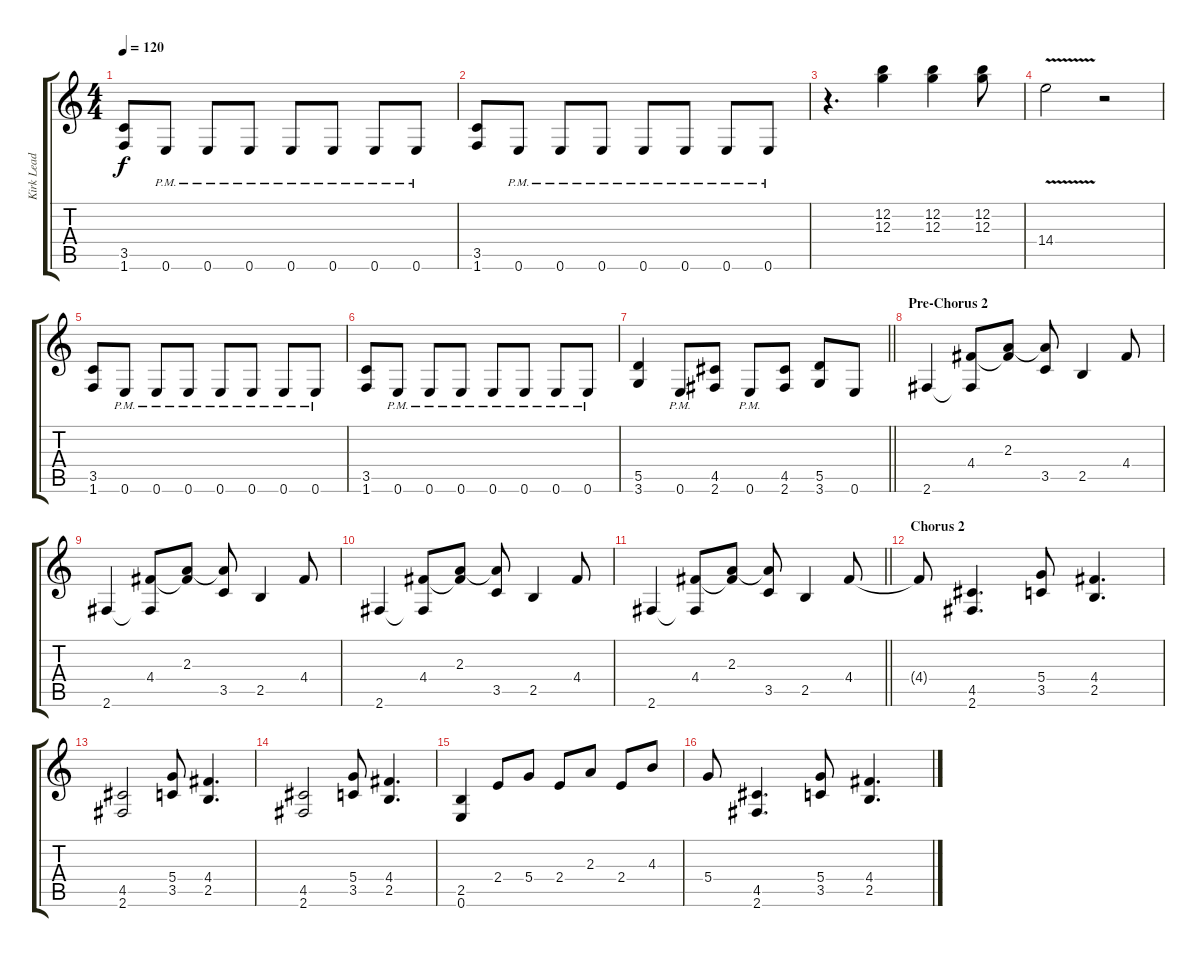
\track ("Kirk Lead 1" "Kirk Lead ") {instrument distortionguitar}
\staff {score tabs}
\tuning (E4 B3 G3 D3 A2 E2) {hide}
\ts (4 4)
\tempo 120
\clef g2
\ks c
(3.5 1.6).8{dy f} 0.6{pm}.8 0.6{pm}.8 0.6{pm}.8 0.6{pm}.8 0.6{pm}.8 0.6{pm}.8 0.6{pm}.8 |
(3.5 1.6).8 0.6{pm}.8 0.6{pm}.8 0.6{pm}.8 0.6{pm}.8 0.6{pm}.8 0.6{pm}.8 0.6{pm}.8 |
r.4{d} (12.2 12.3).4 (12.2 12.3).4 (12.2 12.3).8 |
14.4{v}.2 r.2 |
(3.5 1.6).8 0.6{pm}.8 0.6{pm}.8 0.6{pm}.8 0.6{pm}.8 0.6{pm}.8 0.6{pm}.8 0.6{pm}.8 |
(3.5 1.6).8 0.6{pm}.8 0.6{pm}.8 0.6{pm}.8 0.6{pm}.8 0.6{pm}.8 0.6{pm}.8 0.6{pm}.8 |
\barLineRight lightlight
(5.5 3.6).4 0.6{pm}.8 (4.5 2.6).8 0.6{pm}.8 (4.5 2.6).8 (5.5 3.6).8 0.6.8 |
\section ("" "Pre-Chorus 2")
2.6.4 (4.4 2.6{t}).8 (2.3 4.4{t}).8 (2.3{t} 3.5).8 2.5.4 4.4.8 |
2.6.4 (4.4 2.6{t}).8 (2.3 4.4{t}).8 (2.3{t} 3.5).8 2.5.4 4.4.8 |
2.6.4 (4.4 2.6{t}).8 (2.3 4.4{t}).8 (2.3{t} 3.5).8 2.5.4 4.4.8 |
\barLineRight lightlight
2.6.4 (4.4 2.6{t}).8 (2.3 4.4{t}).8 (2.3{t} 3.5).8 2.5.4 4.4.8 |
\section ("" "Chorus 2 ")
4.4{t}.8 (4.5 2.6).4{d} (5.4 3.5).8 (4.4 2.5).4{d} |
(4.5 2.6).2 (5.4 3.5).8 (4.4 2.5).4{d} |
(4.5 2.6).2 (5.4 3.5).8 (4.4 2.5).4{d} |
(2.5 0.6).4 2.4.8 5.4.8 2.4.8 2.3.8 2.4.8 4.3.8 |
5.4.8 (4.5 2.6).4{d} (5.4 3.5).8 (4.4 2.5).4{d}
